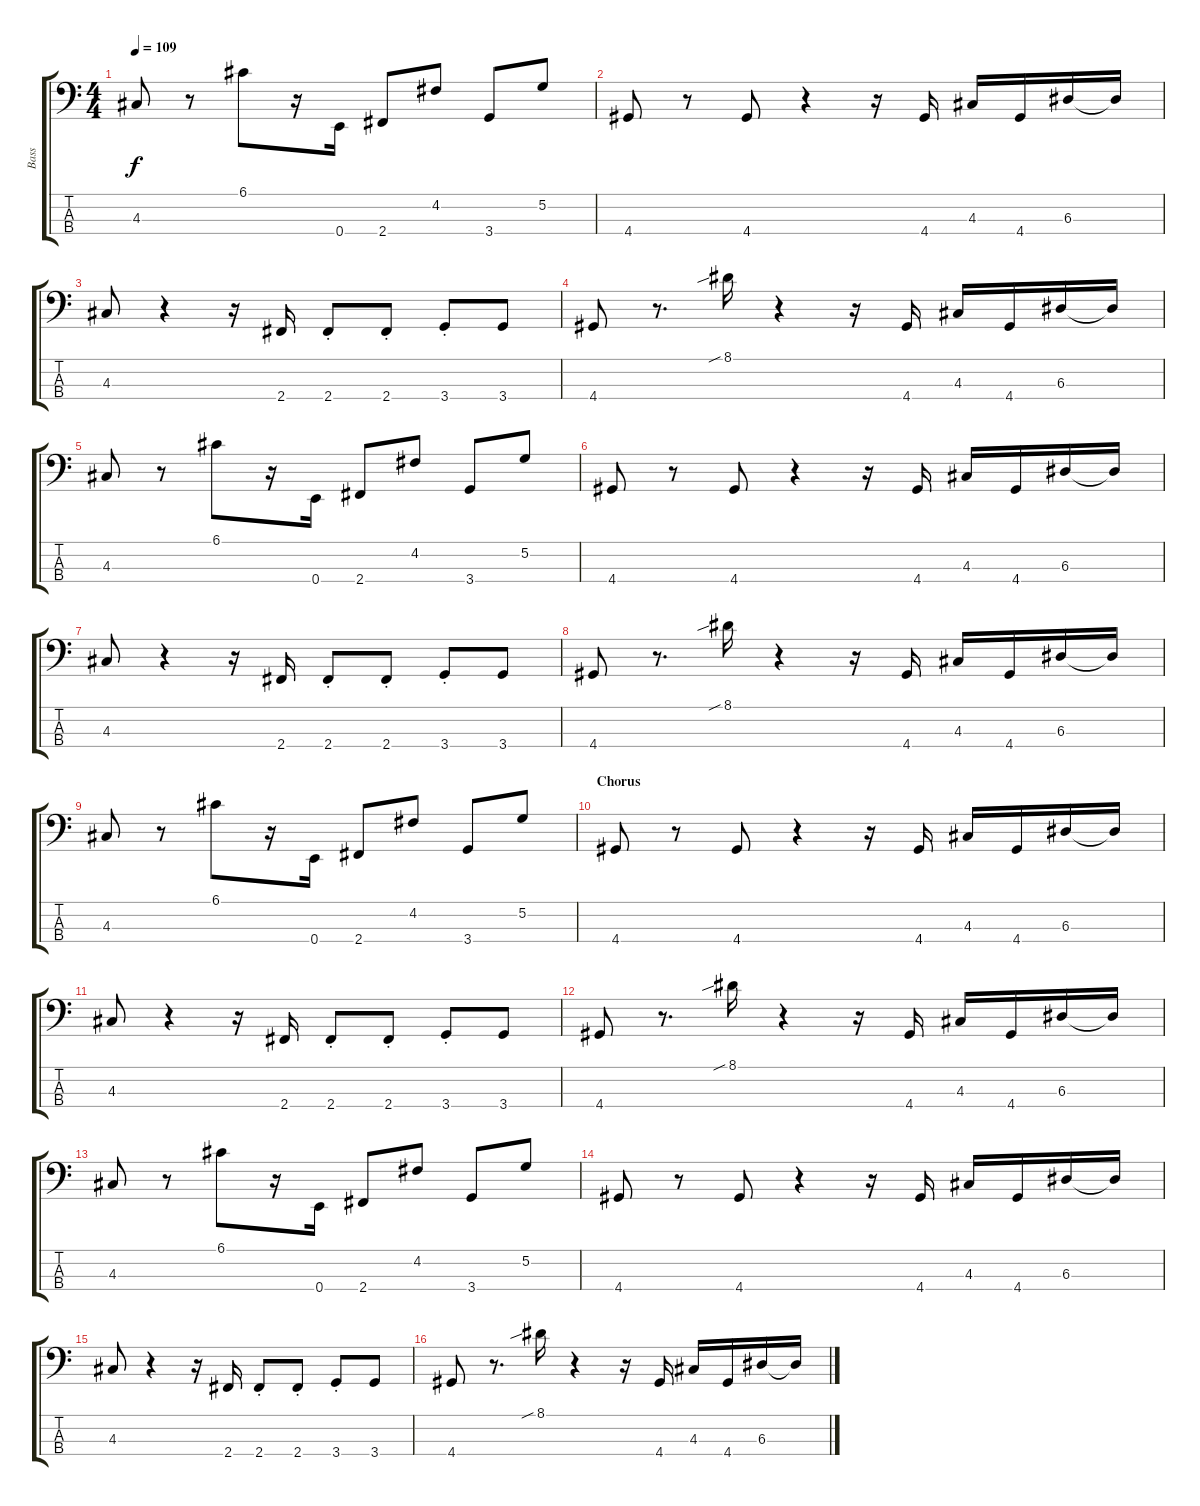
\track ("Bass" "Bass") {instrument electricbassfinger}
\staff {score tabs}
\tuning (G2 D2 A1 E1) {hide}
\ts (4 4)
\tempo 109
\clef f4
\ks c
4.3.8{dy f} r.8 6.1.8 r.16 0.4.16 2.4.8 4.2.8 3.4.8 5.2.8 |
4.4.8 r.8 4.4.8 r.4 r.16 4.4.16 4.3.16 4.4.16 6.3.16 6.3{t}.16 |
4.3.8 r.4 r.16 2.4.16 2.4{st}.8 2.4{st}.8 3.4{st}.8 3.4.8 |
4.4.8 r.8{d} 8.1{sib}.16 r.4 r.16 4.4.16 4.3.16 4.4.16 6.3.16 6.3{t}.16 |
4.3.8 r.8 6.1.8 r.16 0.4.16 2.4.8 4.2.8 3.4.8 5.2.8 |
4.4.8 r.8 4.4.8 r.4 r.16 4.4.16 4.3.16 4.4.16 6.3.16 6.3{t}.16 |
4.3.8 r.4 r.16 2.4.16 2.4{st}.8 2.4{st}.8 3.4{st}.8 3.4.8 |
4.4.8 r.8{d} 8.1{sib}.16 r.4 r.16 4.4.16 4.3.16 4.4.16 6.3.16 6.3{t}.16 |
4.3.8 r.8 6.1.8 r.16 0.4.16 2.4.8 4.2.8 3.4.8 5.2.8 |
\section ("" "Chorus")
4.4.8 r.8 4.4.8 r.4 r.16 4.4.16 4.3.16 4.4.16 6.3.16 6.3{t}.16 |
4.3.8 r.4 r.16 2.4.16 2.4{st}.8 2.4{st}.8 3.4{st}.8 3.4.8 |
4.4.8 r.8{d} 8.1{sib}.16 r.4 r.16 4.4.16 4.3.16 4.4.16 6.3.16 6.3{t}.16 |
4.3.8 r.8 6.1.8 r.16 0.4.16 2.4.8 4.2.8 3.4.8 5.2.8 |
4.4.8 r.8 4.4.8 r.4 r.16 4.4.16 4.3.16 4.4.16 6.3.16 6.3{t}.16 |
4.3.8 r.4 r.16 2.4.16 2.4{st}.8 2.4{st}.8 3.4{st}.8 3.4.8 |
4.4.8 r.8{d} 8.1{sib}.16 r.4 r.16 4.4.16 4.3.16 4.4.16 6.3.16 6.3{t}.16
